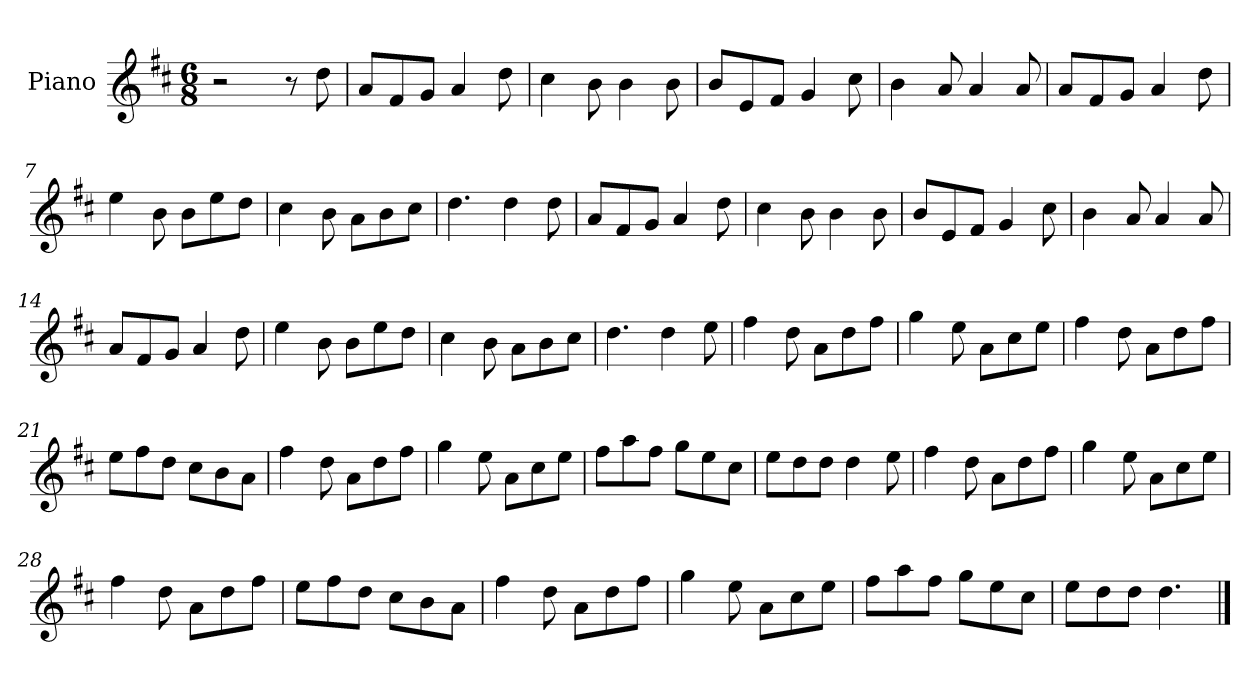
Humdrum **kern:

**kern
*part1
*staff1
*I"Piano
*I'Pno
*clefG2
*k[f#c#]
*M6/8
=1
2r
8r
8dd\
=2
8a/L
8f#/
8g/J
4a/
8dd\
=3
4cc#\
8b\
4b\
8b\
=4
8b/L
8e/
8f#/J
4g/
8cc#\
=5
4b\
8a/
4a/
8a/
=6
8a/L
8f#/
8g/J
4a/
8dd\
=7
4ee\
8b\
8b\L
8ee\
8dd\J
=8
4cc#\
8b\
8a\L
8b\
8cc#\J
=9
4.dd\
4dd\
8dd\
=10
8a/L
8f#/
8g/J
4a/
8dd\
=11
4cc#\
8b\
4b\
8b\
=12
8b/L
8e/
8f#/J
4g/
8cc#\
=13
4b\
8a/
4a/
8a/
=14
8a/L
8f#/
8g/J
4a/
8dd\
=15
4ee\
8b\
8b\L
8ee\
8dd\J
=16
4cc#\
8b\
8a\L
8b\
8cc#\J
=17
4.dd\
4dd\
8ee\
=18
4ff#\
8dd\
8a\L
8dd\
8ff#\J
=19
4gg\
8ee\
8a\L
8cc#\
8ee\J
=20
4ff#\
8dd\
8a\L
8dd\
8ff#\J
=21
8ee\L
8ff#\
8dd\J
8cc#\L
8b\
8a\J
=22
4ff#\
8dd\
8a\L
8dd\
8ff#\J
=23
4gg\
8ee\
8a\L
8cc#\
8ee\J
=24
8ff#\L
8aa\
8ff#\J
8gg\L
8ee\
8cc#\J
=25
8ee\L
8dd\
8dd\J
4dd\
8ee\
=26
4ff#\
8dd\
8a\L
8dd\
8ff#\J
=27
4gg\
8ee\
8a\L
8cc#\
8ee\J
=28
4ff#\
8dd\
8a\L
8dd\
8ff#\J
=29
8ee\L
8ff#\
8dd\J
8cc#\L
8b\
8a\J
=30
4ff#\
8dd\
8a\L
8dd\
8ff#\J
=31
4gg\
8ee\
8a\L
8cc#\
8ee\J
=32
8ff#\L
8aa\
8ff#\J
8gg\L
8ee\
8cc#\J
=33
8ee\L
8dd\
8dd\J
4.dd\
==
*-
